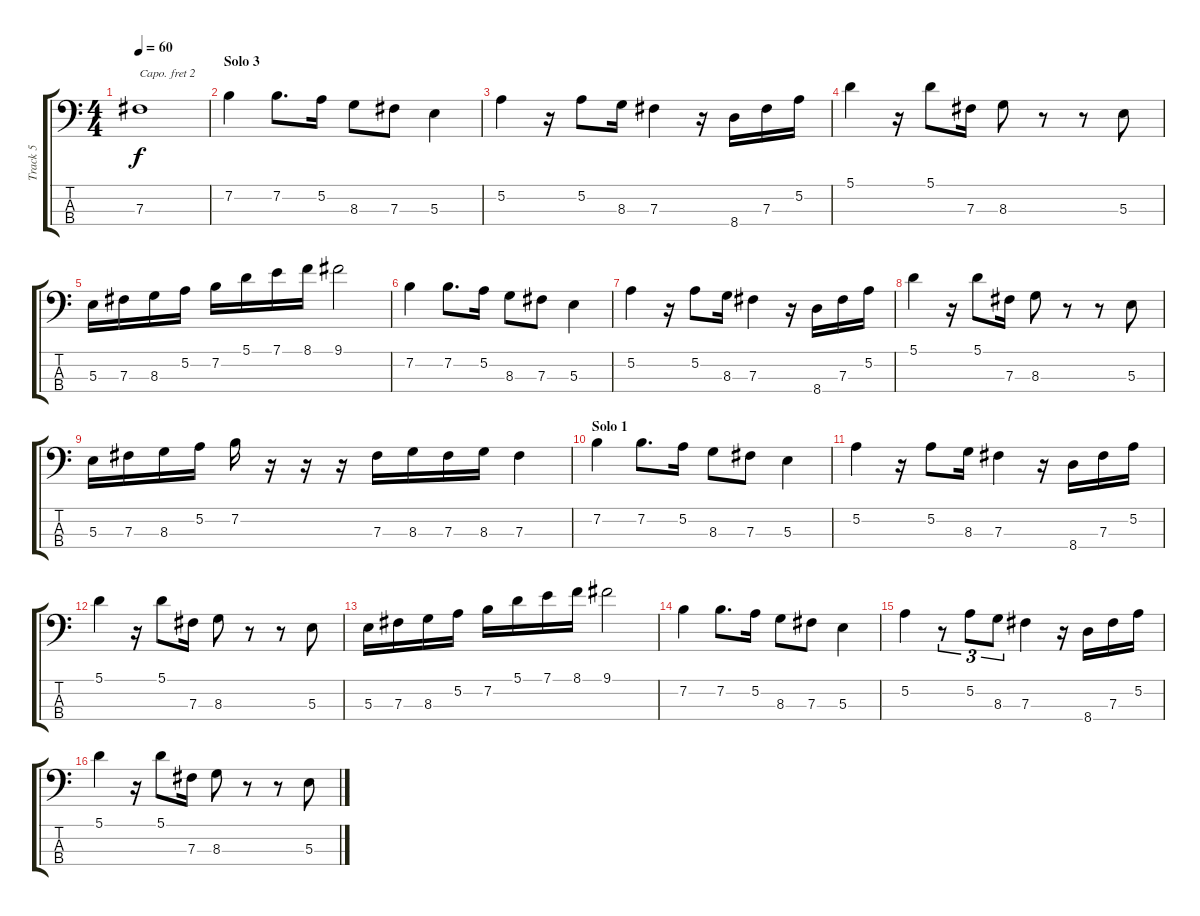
\track ("Track 5" "Track 5") {instrument electricbassfinger}
\staff {score tabs}
\capo 2
\tuning (G2 D2 A1 E1) {hide}
\ts (4 4)
\tempo 60
\clef f4
\ks c
7.3.1{dy f} |
\section ("" "Solo 3")
7.2.4 7.2.8{d} 5.2.16 8.3.8 7.3.8 5.3.4 |
5.2.4 r.16 5.2.8 8.3.16 7.3.4 r.16 8.4.16 7.3.16 5.2.16 |
5.1.4 r.16 5.1.8 7.3.16 8.3.8 r.8 r.8 5.3.8 |
5.3.16 7.3.16 8.3.16 5.2.16 7.2.16 5.1.16 7.1.16 8.1.16 9.1.2 |
7.2.4 7.2.8{d} 5.2.16 8.3.8 7.3.8 5.3.4 |
5.2.4 r.16 5.2.8 8.3.16 7.3.4 r.16 8.4.16 7.3.16 5.2.16 |
5.1.4 r.16 5.1.8 7.3.16 8.3.8 r.8 r.8 5.3.8 |
5.3.16 7.3.16 8.3.16 5.2.16 7.2.16 r.16 r.16 r.16 7.3.16 8.3.16 7.3.16 8.3.16 7.3.4 |
\section ("" "Solo 1")
7.2.4 7.2.8{d} 5.2.16 8.3.8 7.3.8 5.3.4 |
5.2.4 r.16 5.2.8 8.3.16 7.3.4 r.16 8.4.16 7.3.16 5.2.16 |
5.1.4 r.16 5.1.8 7.3.16 8.3.8 r.8 r.8 5.3.8 |
5.3.16 7.3.16 8.3.16 5.2.16 7.2.16 5.1.16 7.1.16 8.1.16 9.1.2 |
7.2.4 7.2.8{d} 5.2.16 8.3.8 7.3.8 5.3.4 |
5.2.4 r.8{tu (3 2)} 5.2.8{tu (3 2)} 8.3.8{tu (3 2)} 7.3.4 r.16 8.4.16 7.3.16 5.2.16 |
5.1.4 r.16 5.1.8 7.3.16 8.3.8 r.8 r.8 5.3.8
